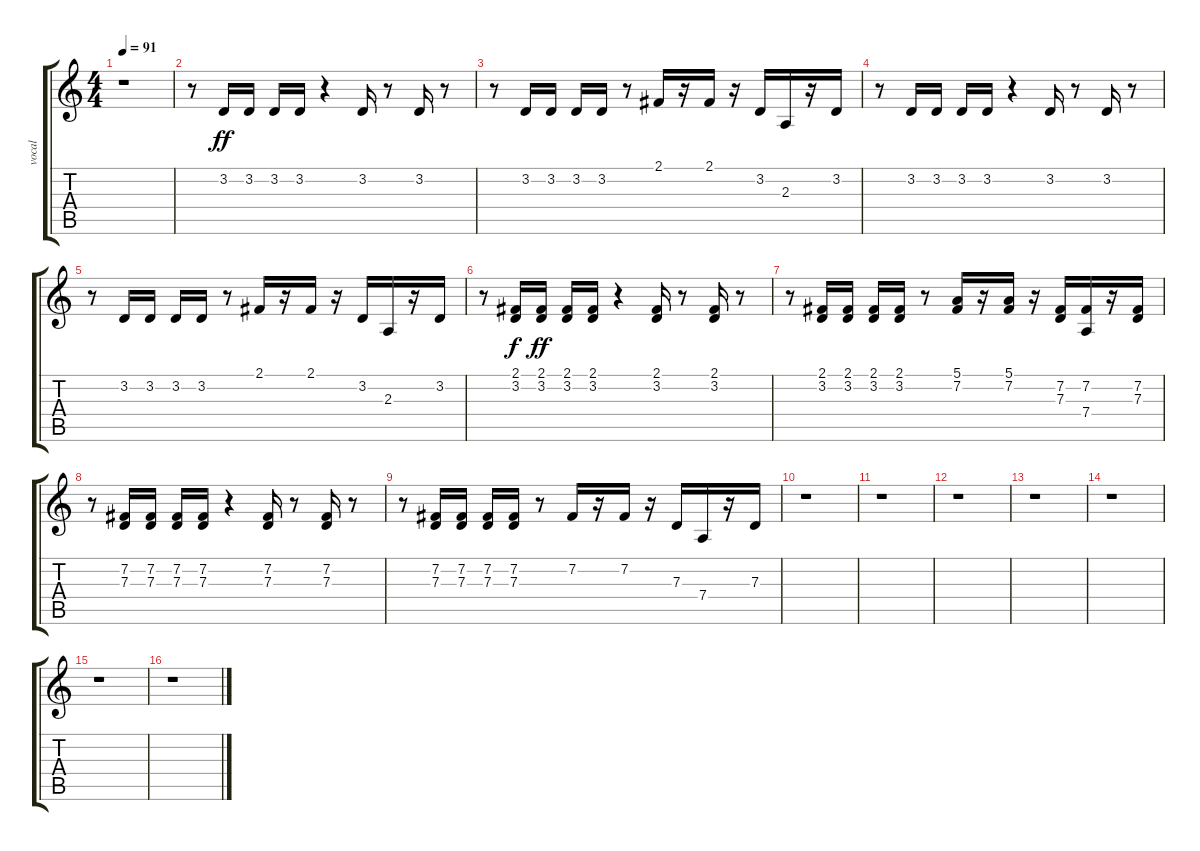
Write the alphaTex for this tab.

\track ("vocal" "vocal") {instrument voiceoohs}
\staff {score tabs}
\tuning (E4 B3 G3 D3 A2 E2) {hide}
\ts (4 4)
\tempo 91
\clef g2
\ks c
r.1{dy ff instrument voiceoohs} |
r.8 3.2.16 3.2.16 3.2.16 3.2.16 r.4 3.2.16 r.8 3.2.16 r.8 |
r.8 3.2.16 3.2.16 3.2.16 3.2.16 r.8 2.1.16 r.16 2.1.16 r.16 3.2.16 2.3.16 r.16 3.2.16 |
r.8 3.2.16 3.2.16 3.2.16 3.2.16 r.4 3.2.16 r.8 3.2.16 r.8 |
r.8 3.2.16 3.2.16 3.2.16 3.2.16 r.8 2.1.16 r.16 2.1.16 r.16 3.2.16 2.3.16 r.16 3.2.16 |
r.8 (2.1 3.2).16{dy f} (2.1 3.2).16{dy ff} (2.1 3.2).16 (2.1 3.2).16 r.4 (2.1 3.2).16 r.8 (2.1 3.2).16 r.8 |
r.8 (2.1 3.2).16 (2.1 3.2).16 (2.1 3.2).16 (2.1 3.2).16 r.8 (5.1 7.2).16 r.16 (5.1 7.2).16 r.16 (7.2 7.3).16 (7.2 7.4).16 r.16 (7.2 7.3).16 |
r.8 (7.2 7.3).16 (7.2 7.3).16 (7.2 7.3).16 (7.2 7.3).16 r.4 (7.2 7.3).16 r.8 (7.2 7.3).16 r.8 |
r.8 (7.2 7.3).16 (7.2 7.3).16 (7.2 7.3).16 (7.2 7.3).16 r.8 7.2.16 r.16 7.2.16 r.16 7.3.16 7.4.16 r.16 7.3.16 |
r.1 |
r.1 |
r.1 |
r.1 |
r.1 |
r.1 |
r.1
